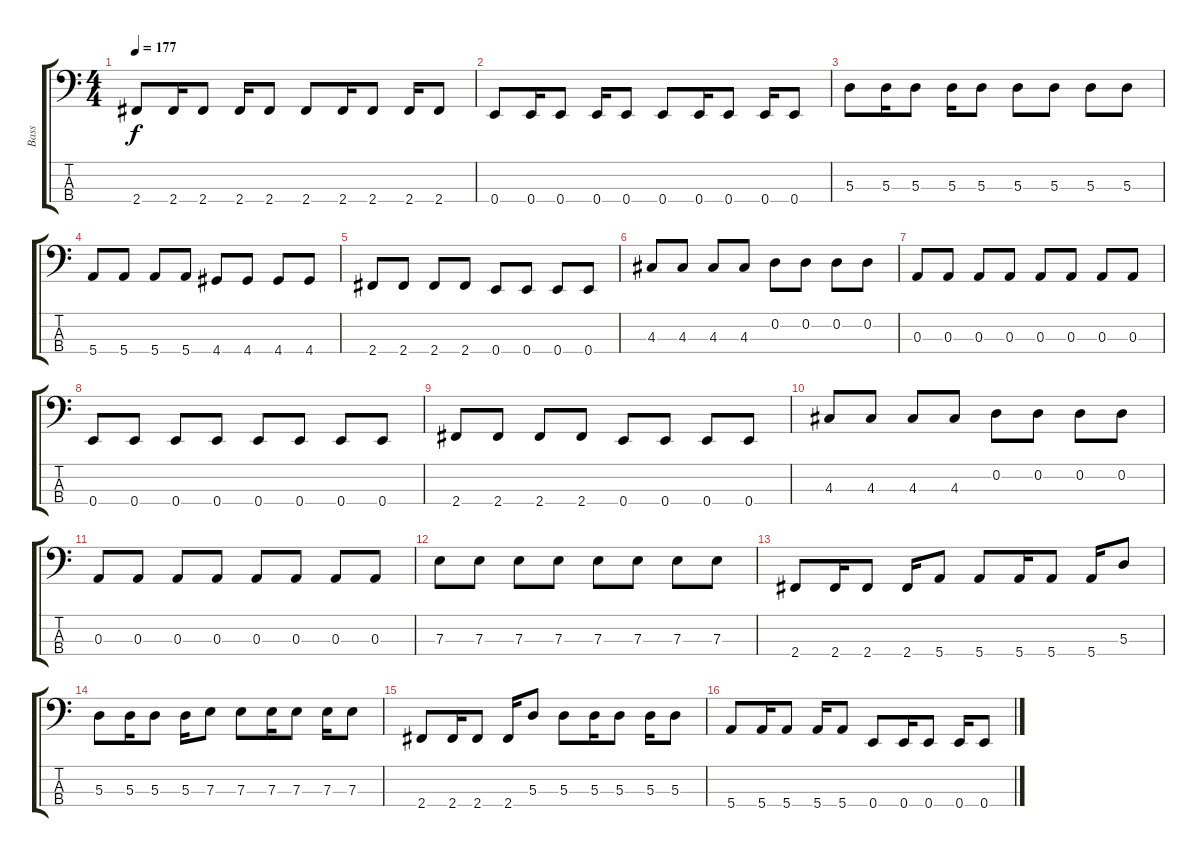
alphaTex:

\track ("Bass" "Bass") {instrument electricbasspick}
\staff {score tabs}
\tuning (G2 D2 A1 E1) {hide}
\ts (4 4)
\tempo 177
\clef f4
\ks c
2.4.8{dy f} 2.4.16 2.4.8 2.4.16 2.4.8 2.4.8 2.4.16 2.4.8 2.4.16 2.4.8 |
0.4.8 0.4.16 0.4.8 0.4.16 0.4.8 0.4.8 0.4.16 0.4.8 0.4.16 0.4.8 |
5.3.8 5.3.16 5.3.8 5.3.16 5.3.8 5.3.8 5.3.8 5.3.8 5.3.8 |
5.4.8 5.4.8 5.4.8 5.4.8 4.4.8 4.4.8 4.4.8 4.4.8 |
2.4.8 2.4.8 2.4.8 2.4.8 0.4.8 0.4.8 0.4.8 0.4.8 |
4.3.8 4.3.8 4.3.8 4.3.8 0.2.8 0.2.8 0.2.8 0.2.8 |
0.3.8 0.3.8 0.3.8 0.3.8 0.3.8 0.3.8 0.3.8 0.3.8 |
0.4.8 0.4.8 0.4.8 0.4.8 0.4.8 0.4.8 0.4.8 0.4.8 |
2.4.8 2.4.8 2.4.8 2.4.8 0.4.8 0.4.8 0.4.8 0.4.8 |
4.3.8 4.3.8 4.3.8 4.3.8 0.2.8 0.2.8 0.2.8 0.2.8 |
0.3.8 0.3.8 0.3.8 0.3.8 0.3.8 0.3.8 0.3.8 0.3.8 |
7.3.8 7.3.8 7.3.8 7.3.8 7.3.8 7.3.8 7.3.8 7.3.8 |
2.4.8 2.4.16 2.4.8 2.4.16 5.4.8 5.4.8 5.4.16 5.4.8 5.4.16 5.3.8 |
5.3.8 5.3.16 5.3.8 5.3.16 7.3.8 7.3.8 7.3.16 7.3.8 7.3.16 7.3.8 |
2.4.8 2.4.16 2.4.8 2.4.16 5.3.8 5.3.8 5.3.16 5.3.8 5.3.16 5.3.8 |
5.4.8 5.4.16 5.4.8 5.4.16 5.4.8 0.4.8 0.4.16 0.4.8 0.4.16 0.4.8
